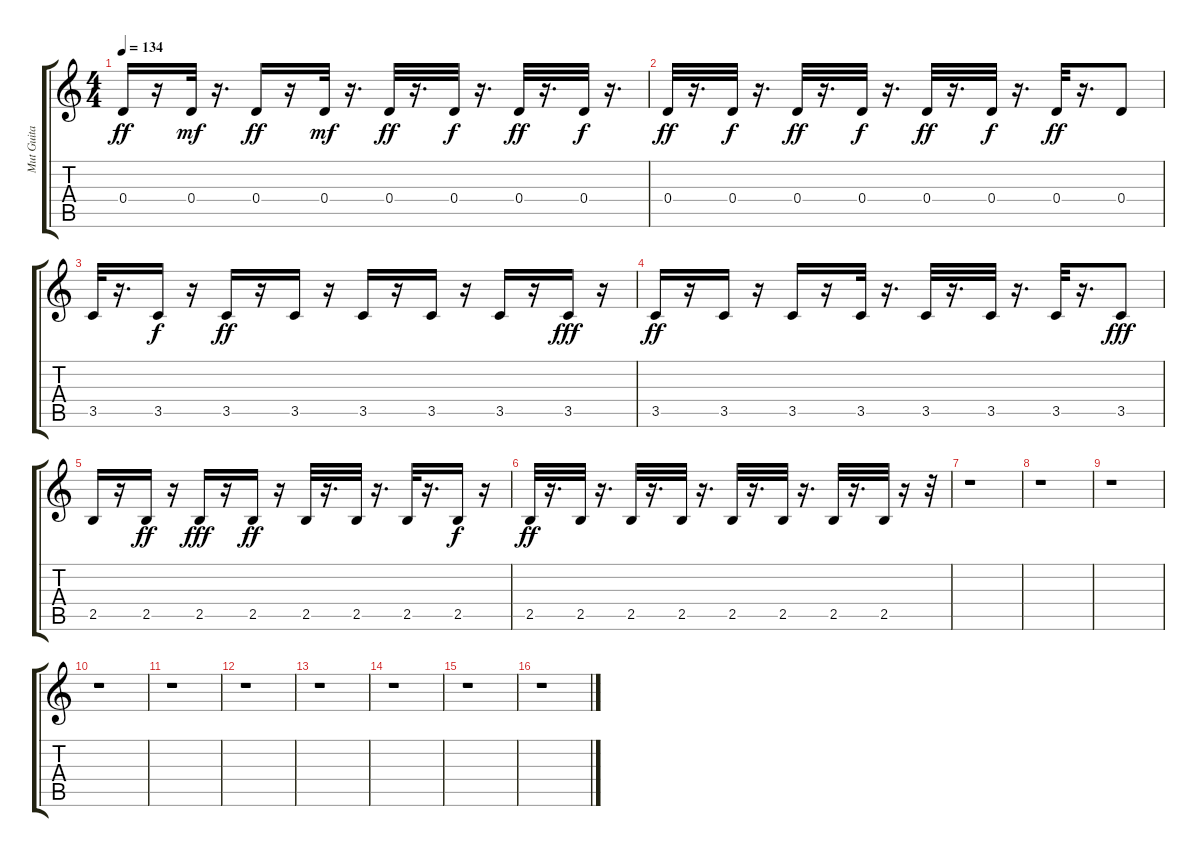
\track ("Mut Guita" "Mut Guita") {instrument electricguitarmuted}
\staff {score tabs}
\tuning (E4 B3 G3 D3 A2 E2) {hide}
\ts (4 4)
\tempo 134
\clef g2
\ks c
0.4.16{dy ff} r.16 0.4.32{dy mf} r.16{d} 0.4.16{dy ff} r.16 0.4.32{dy mf} r.16{d} 0.4.32{dy ff} r.16{d} 0.4.32{dy f} r.16{d} 0.4.32{dy ff} r.16{d} 0.4.32{dy f} r.16{d} |
0.4.32{dy ff} r.16{d} 0.4.32{dy f} r.16{d} 0.4.32{dy ff} r.16{d} 0.4.32{dy f} r.16{d} 0.4.32{dy ff} r.16{d} 0.4.32{dy f} r.16{d} 0.4.32{dy ff} r.16{d} 0.4.8 |
3.5.32 r.16{d} 3.5.16{dy f} r.16 3.5.16{dy ff} r.16 3.5.16 r.16 3.5.16 r.16 3.5.16 r.16 3.5.16 r.16 3.5.16{dy fff} r.16 |
3.5.16{dy ff} r.16 3.5.16 r.16 3.5.16 r.16 3.5.32 r.16{d} 3.5.32 r.16{d} 3.5.32 r.16{d} 3.5.32 r.16{d} 3.5.8{dy fff} |
2.5.16 r.16 2.5.16{dy ff} r.16 2.5.16{dy fff} r.16 2.5.16{dy ff} r.16 2.5.32 r.16{d} 2.5.32 r.16{d} 2.5.32 r.16{d} 2.5.16{dy f} r.16 |
2.5.32{dy ff} r.16{d} 2.5.32 r.16{d} 2.5.32 r.16{d} 2.5.32 r.16{d} 2.5.32 r.16{d} 2.5.32 r.16{d} 2.5.32 r.16{d} 2.5.32 r.16 r.32 |
r.1 |
r.1 |
r.1 |
r.1 |
r.1 |
r.1 |
r.1 |
r.1 |
r.1 |
r.1
